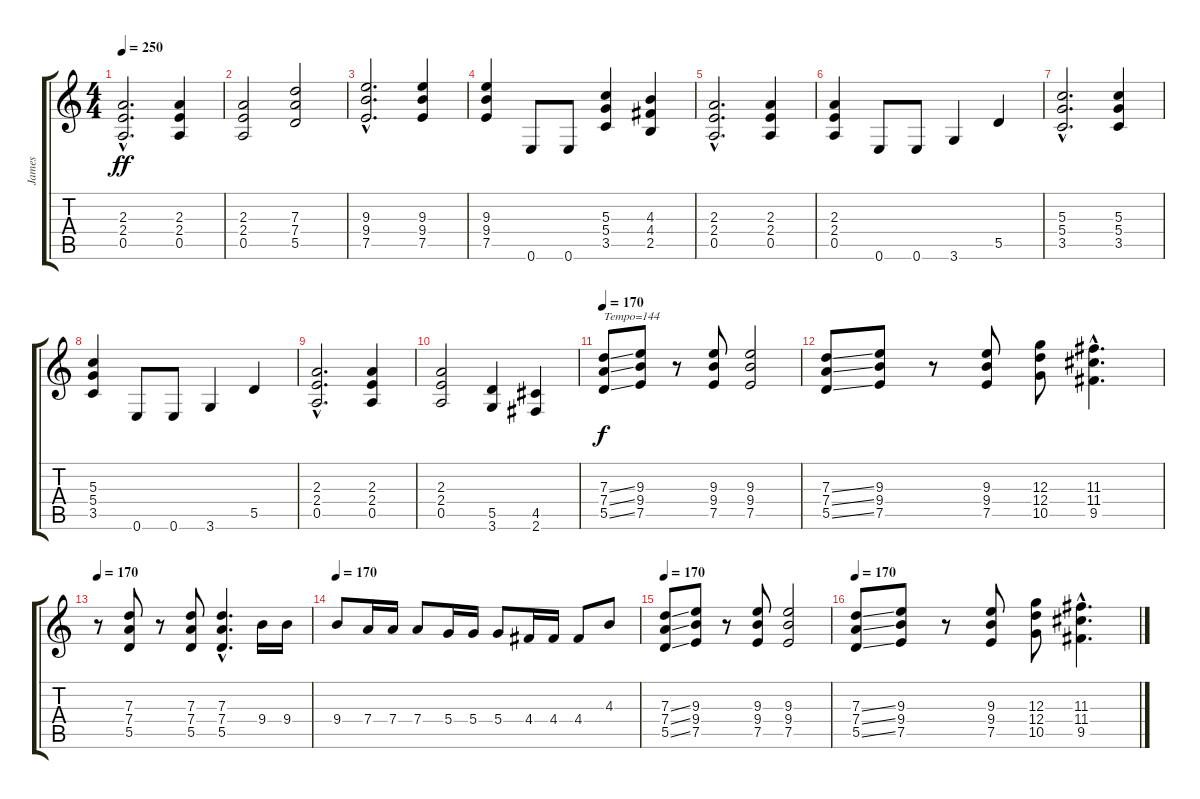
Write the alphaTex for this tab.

\track ("James" "James") {instrument acousticguitarnylon}
\staff {score tabs}
\tuning (E4 B3 G3 D3 A2 E2) {hide}
\ts (4 4)
\tempo 250
\clef g2
\ks c
(2.3{hac} 2.4{hac} 0.5{hac}).2{d dy ff} (2.3 2.4 0.5).4 |
(2.3 2.4 0.5).2 (7.3 7.4 5.5).2 |
(9.3{hac} 9.4{hac} 7.5{hac}).2{d} (9.3 9.4 7.5).4 |
(9.3 9.4 7.5).4 0.6.8 0.6.8 (5.3 5.4 3.5).4 (4.3 4.4 2.5).4 |
(2.3{hac} 2.4{hac} 0.5{hac}).2{d} (2.3 2.4 0.5).4 |
(2.3 2.4 0.5).4 0.6.8 0.6.8 3.6.4 5.5.4 |
(5.3{hac} 5.4{hac} 3.5{hac}).2{d} (5.3 5.4 3.5).4 |
(5.3 5.4 3.5).4 0.6.8 0.6.8 3.6.4 5.5.4 |
(2.3{hac} 2.4{hac} 0.5{hac}).2{d} (2.3 2.4 0.5).4 |
(2.3 2.4 0.5).2 (5.5 3.6).4 (4.5 2.6).4 |
\tempo 170
(7.3{ss} 7.4{ss} 5.5{ss}).8{txt "Tempo=144" dy f volume 13 instrument distortionguitar} (9.3 9.4 7.5).8{instrument distortionguitar} r.8 (9.3 9.4 7.5).8{instrument distortionguitar} (9.3 9.4 7.5).2{instrument distortionguitar} |
(7.3{ss} 7.4{ss} 5.5{ss}).8{instrument distortionguitar} (9.3 9.4 7.5).8{instrument distortionguitar} r.8 (9.3 9.4 7.5).8{instrument distortionguitar} (12.3 12.4 10.5).8{instrument distortionguitar} (11.3{hac} 11.4{hac} 9.5{hac}).4{d instrument distortionguitar} |
\tempo 170
r.8 (7.3 7.4 5.5).8{instrument distortionguitar} r.8 (7.3 7.4 5.5).8{instrument distortionguitar} (7.3{hac} 7.4{hac} 5.5{hac}).4{d instrument distortionguitar} 9.4.16{instrument distortionguitar} 9.4.16{instrument distortionguitar} |
\tempo 170
9.4.8{instrument distortionguitar} 7.4.16{instrument distortionguitar} 7.4.16{instrument distortionguitar} 7.4.8{instrument distortionguitar} 5.4.16{instrument distortionguitar} 5.4.16{instrument distortionguitar} 5.4.8{instrument distortionguitar} 4.4.16{instrument distortionguitar} 4.4.16{instrument distortionguitar} 4.4.8{instrument distortionguitar} 4.3.8{instrument distortionguitar} |
\tempo 170
(7.3{ss} 7.4{ss} 5.5{ss}).8{instrument distortionguitar} (9.3 9.4 7.5).8{instrument distortionguitar} r.8 (9.3 9.4 7.5).8{instrument distortionguitar} (9.3 9.4 7.5).2{instrument distortionguitar} |
\tempo 170
(7.3{ss} 7.4{ss} 5.5{ss}).8{instrument distortionguitar} (9.3 9.4 7.5).8{instrument distortionguitar} r.8 (9.3 9.4 7.5).8{instrument distortionguitar} (12.3 12.4 10.5).8{instrument distortionguitar} (11.3{hac} 11.4{hac} 9.5{hac}).4{d instrument distortionguitar}
